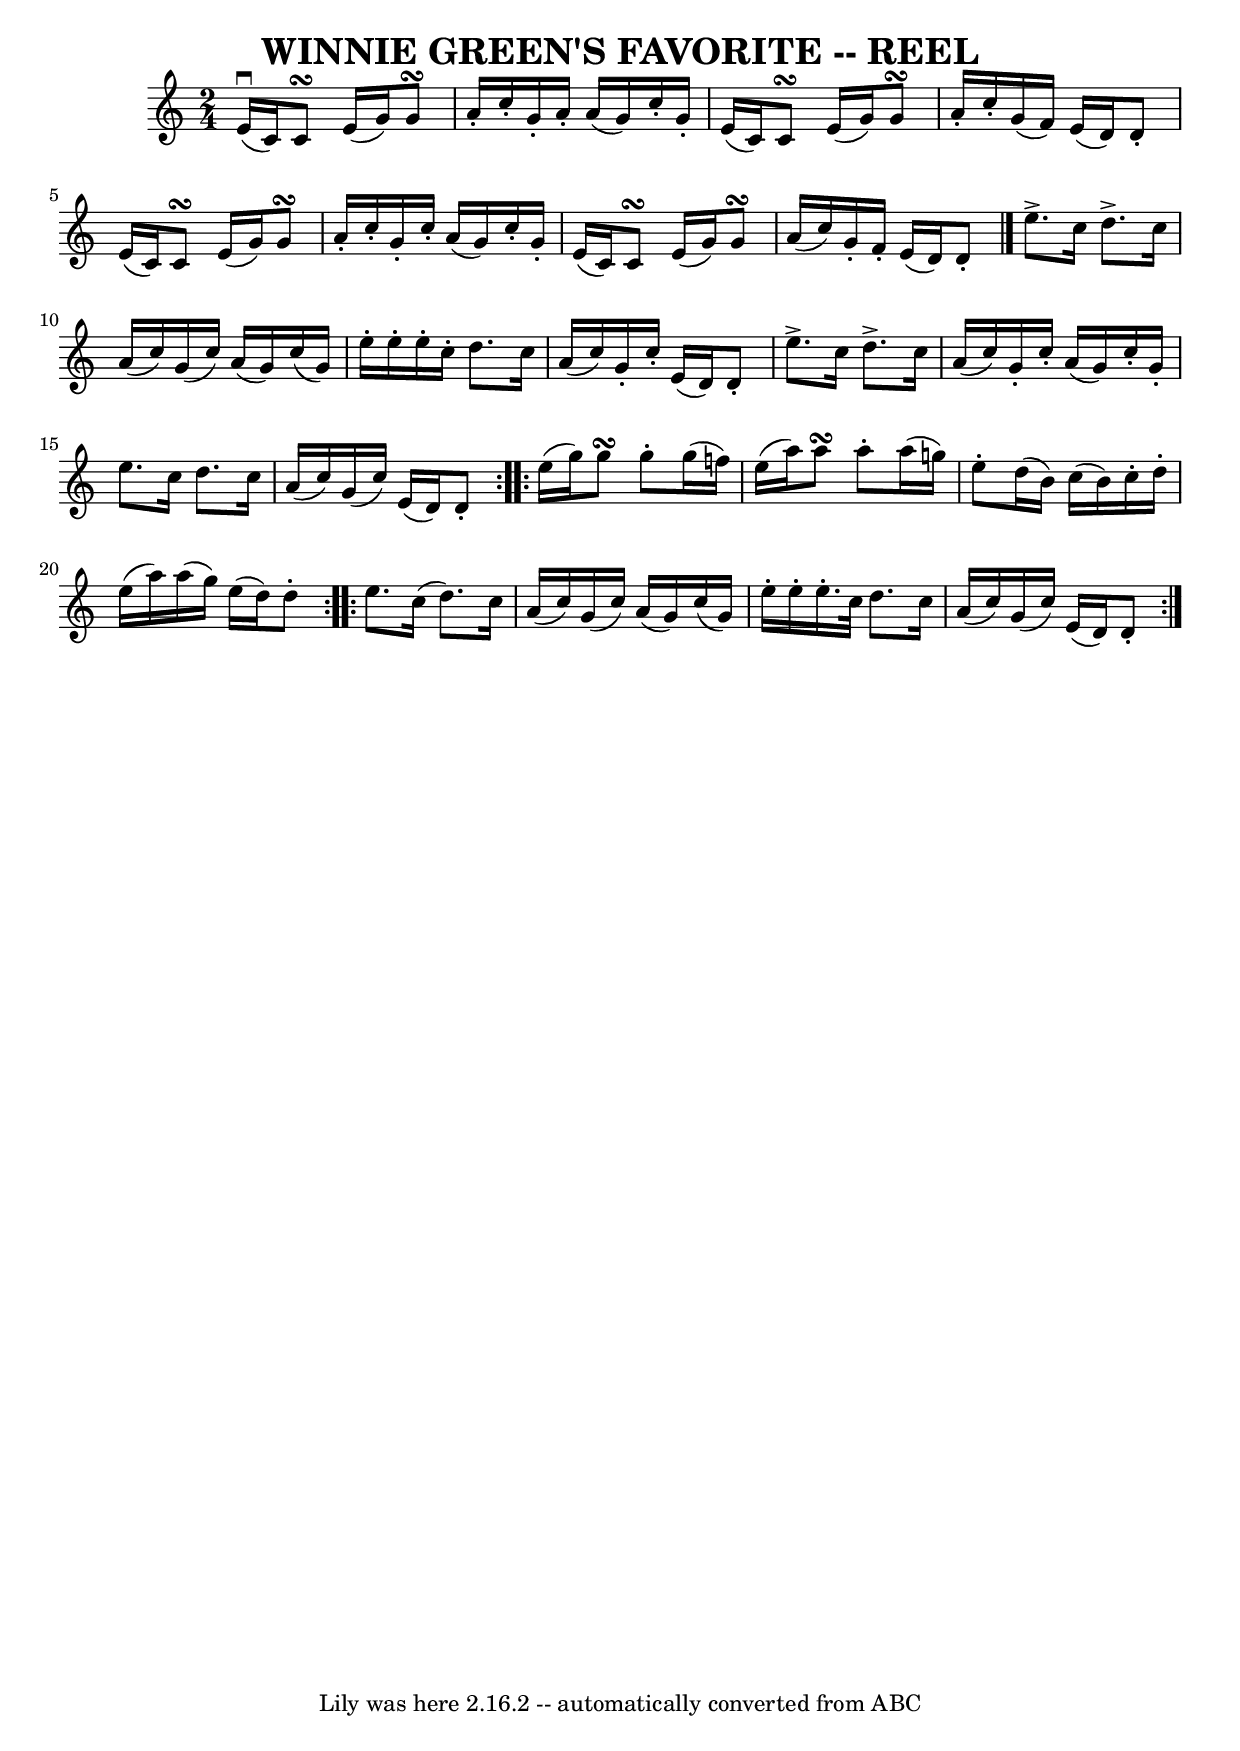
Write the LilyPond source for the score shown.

\version "2.16.2"
\include "Mammoth.ily"
\header {
  %% book = "Ryan's Mammoth Collection of Fiddle Tunes"
  crossRefNumber = "1"
  footnotes = ""
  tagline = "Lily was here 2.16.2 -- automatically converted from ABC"
  title = "WINNIE GREEN'S FAVORITE -- REEL"

}
voicedefault =  {


  \time 2/4 
  \key c \major
 e'16^\downbow(c'16) c'8\turn e'16 (
  g'16) g'8\turn    |
  a'16 -. c''16 -. g'16 -. a'16 -. a'16 
  (g'16) c''16 -. g'16 -.   |
  e'16 (c'16) c'8\turn    
  e'16 (g'16) g'8\turn    |
  a'16 -. c''16 -. g'16 (f'16  
  -) e'16 (d'16) d'8 -.   |
  e'16 (c'16) c'8\turn    
  e'16 (g'16) g'8\turn    |
  a'16 -. c''16 -. g'16 -. c''16 
  -. a'16 (g'16) c''16 -. g'16 -.   |
  e'16 (c'16)   
  c'8\turn e'16 (g'16) g'8\turn    |
  a'16 (c''16)   
  g'16 -. f'16 -. e'16 (d'16) d'8 -.   \bar "|."     

  \repeat volta 2 {
    e''8.^\accent c''16 d''8.^\accent c''16    
    |
    a'16 (c''16) g'16 (c''16) a'16 (g'16) c''16 
    (g'16)   |
    e''16 -. e''16 -. e''16 -. c''16 -. d''8.    
    c''16    |
    a'16 (c''16) g'16 -. c''16 -. e'16 (d'16) 
    d'8 -.   |
    e''8.^\accent c''16 d''8.^\accent c''16    
    |
    a'16 (c''16) g'16 -. c''16 -. a'16 (g'16) c''16 
    -. g'16 -.   |
    e''8. c''16 d''8. c''16    |
    a'16 (
    c''16) g'16 (c''16) e'16 (d'16) d'8 -.   
  }     

  \repeat volta 2 {
    e''16 (g''16) g''8\turn g''8 -. g''16 (
    f''!16)   |
    e''16 (a''16) a''8\turn a''8 -. a''16 (
    g''!16)   |
    e''8 -. d''16 (b'16) c''16 (b'16)   
    c''16 -. d''16 -.   |
    e''16 (a''16) a''16 (g''16)   
    e''16 (d''16) d''8 -.   
  }     
  \repeat volta 2 {
    e''8. c''16 (
    d''8.) c''16    |
    a'16 (c''16) g'16 (c''16) a'16 
    (g'16) c''16 (g'16)   |
    e''16 -. e''16 -. e''16. -.  
    c''32 d''8. c''16    |
    a'16 (c''16) g'16 (c''16)  
    e'16 (d'16) d'8 -.   
  }

}

\score{
  <<

    \context Staff="default"
    {
      \voicedefault 
      
    }

  >>
  \layout {
    
  }
  \midi {
  }

}
